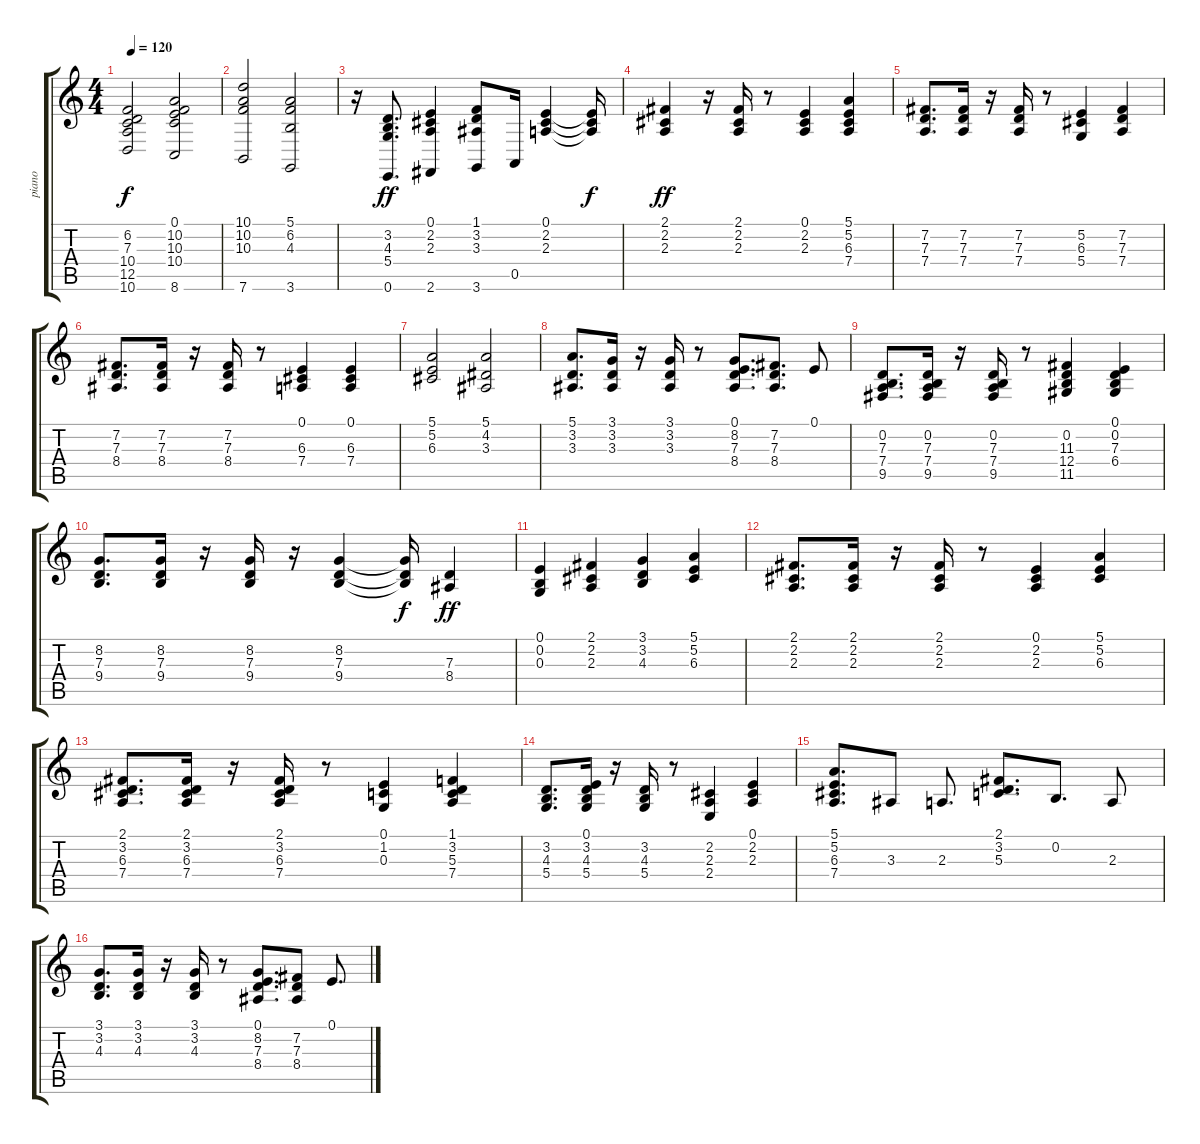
\track ("piano" "piano") {instrument electricpiano2}
\staff {score tabs}
\tuning (E4 B3 G3 D3 A2 E2) {hide}
\ts (4 4)
\tempo 120
\clef g2
\ks c
(6.2 7.3 10.4 12.5 10.6).2{dy f} (0.1 10.2 10.3 10.4 8.6).2 |
(10.1 10.2 10.3 7.6).2 (5.1 6.2 4.3 3.6).2 |
r.16 (3.2 4.3 5.4 0.6).8{d dy ff} (0.1 2.2 2.3 2.6).4 (1.1 3.2 3.3 3.6).8 0.5.16 (0.1 2.2 2.3).4 (0.1{t} 2.2{t} 2.3{t}).16{dy f} |
(2.1 2.2 2.3).4{dy ff} r.16 (2.1 2.2 2.3).16 r.8 (0.1 2.2 2.3).4 (5.1 5.2 6.3 7.4).4 |
(7.2 7.3 7.4).8{d} (7.2 7.3 7.4).16 r.16 (7.2 7.3 7.4).16 r.8 (5.2 6.3 5.4).4 (7.2 7.3 7.4).4 |
(7.2 7.3 8.4).8{d} (7.2 7.3 8.4).16 r.16 (7.2 7.3 8.4).16 r.8 (0.1 6.3 7.4).4 (0.1 6.3 7.4).4 |
(5.1 5.2 6.3).2 (5.1 4.2 3.3).2 |
(5.1 3.2 3.3).8{d} (3.1 3.2 3.3).16 r.16 (3.1 3.2 3.3).16 r.8 (0.1 8.2 7.3 8.4).8{d} (7.2 7.3 8.4).8{d} 0.1.8 |
(0.2 7.3 7.4 9.5).8{d} (0.2 7.3 7.4 9.5).16 r.16 (0.2 7.3 7.4 9.5).16 r.8 (0.2 11.3 12.4 11.5).4 (0.1 0.2 7.3 6.4).4 |
(8.2 7.3 9.4).8{d} (8.2 7.3 9.4).16 r.16 (8.2 7.3 9.4).16 r.16 (8.2 7.3 9.4).4 (8.2{t} 7.3{t} 9.4{t}).16{dy f} (7.3 8.4).4{dy ff} |
(0.1 0.2 0.3).4 (2.1 2.2 2.3).4 (3.1 3.2 4.3).4 (5.1 5.2 6.3).4 |
(2.1 2.2 2.3).8{d} (2.1 2.2 2.3).16 r.16 (2.1 2.2 2.3).16 r.8 (0.1 2.2 2.3).4 (5.1 5.2 6.3).4 |
(2.1 3.2 6.3 7.4).8{d} (2.1 3.2 6.3 7.4).16 r.16 (2.1 3.2 6.3 7.4).16 r.8 (0.1 1.2 0.3).4 (1.1 3.2 5.3 7.4).4 |
(3.2 4.3 5.4).8{d} (0.1 3.2 4.3 5.4).16 r.16 (3.2 4.3 5.4).16 r.8 (2.2 2.3 2.4).4 (0.1 2.2 2.3).4 |
(5.1 5.2 6.3 7.4).8{d} 3.3.8 2.3.8{d} (2.1 3.2 5.3).8{d} 0.2.8{d} 2.3.8 |
(3.1 3.2 4.3).8{d} (3.1 3.2 4.3).16 r.16 (3.1 3.2 4.3).16 r.8 (0.1 8.2 7.3 8.4).8{d} (7.2 7.3 8.4).8 0.1.8{d}
